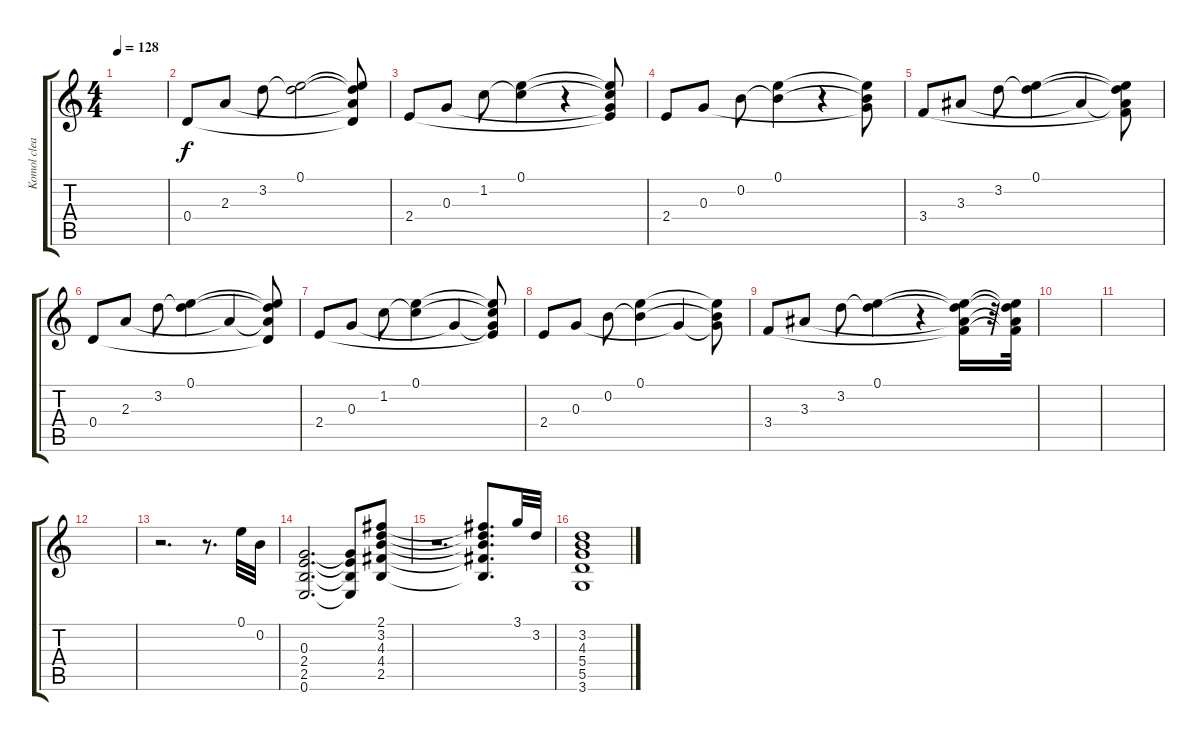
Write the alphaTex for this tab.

\track ("Komol clean & solo" "Komol clea") {instrument electricguitarclean}
\staff {score tabs}
\tuning (E4 B3 G3 D3 A2 E2) {hide}
\ts (4 4)
\tempo 128
\clef g2
\ks c
|
0.4.8 2.3.8 3.2.8 (0.1 3.2{t}).2 (0.1{t} 3.2{t} 2.3{t} 0.4{t}).8 |
2.4.8 0.3.8 1.2.8 (0.1 1.2{t}).4 r.4 (0.1{t} 1.2{t} 0.3{t} 2.4{t}).8 |
2.4.8 0.3.8 0.2.8 (0.1 0.2{t}).4 r.4 (0.1{t} 0.2{t} 0.3{t}).8 |
3.4.8 3.3.8 3.2.8 (0.1 3.2{t}).4 3.3{t}.4 (0.1{t} 3.2{t} 3.3{t} 3.4{t}).8 |
0.4.8 2.3.8 3.2.8 (0.1 3.2{t}).4 2.3{t}.4 (0.1{t} 3.2{t} 2.3{t} 0.4{t}).8 |
2.4.8 0.3.8 1.2.8 (0.1 1.2{t}).4 0.3{t}.4 (0.1{t} 1.2{t} 0.3{t} 2.4{t}).8 |
2.4.8 0.3.8 0.2.8 (0.1 0.2{t}).4 0.3{t}.4 (0.1{t} 0.2{t} 0.3{t}).8 |
3.4.8 3.3.8 3.2.8 (0.1 3.2{t}).4 r.4 (0.1{t} 3.2{t} 3.3{t} 3.4{t}).16 r.32 (0.1{t} 3.2{t} 3.3{t} 3.4{t}).32 |
|
|
|
r.2{d} r.8{d} 0.1.32 0.2.32 |
(0.3 2.4 2.5 0.6).2{d} (0.3{t} 2.4{t} 2.5{t} 0.6{t}).8 (2.1 3.2 4.3 4.4 2.5).8 |
r.2{d} (2.1{t} 3.2{t} 4.3{t} 4.4{t} 2.5{t}).8{d} 3.1.32 3.2.32 |
(3.2 4.3 5.4 5.5 3.6).1
